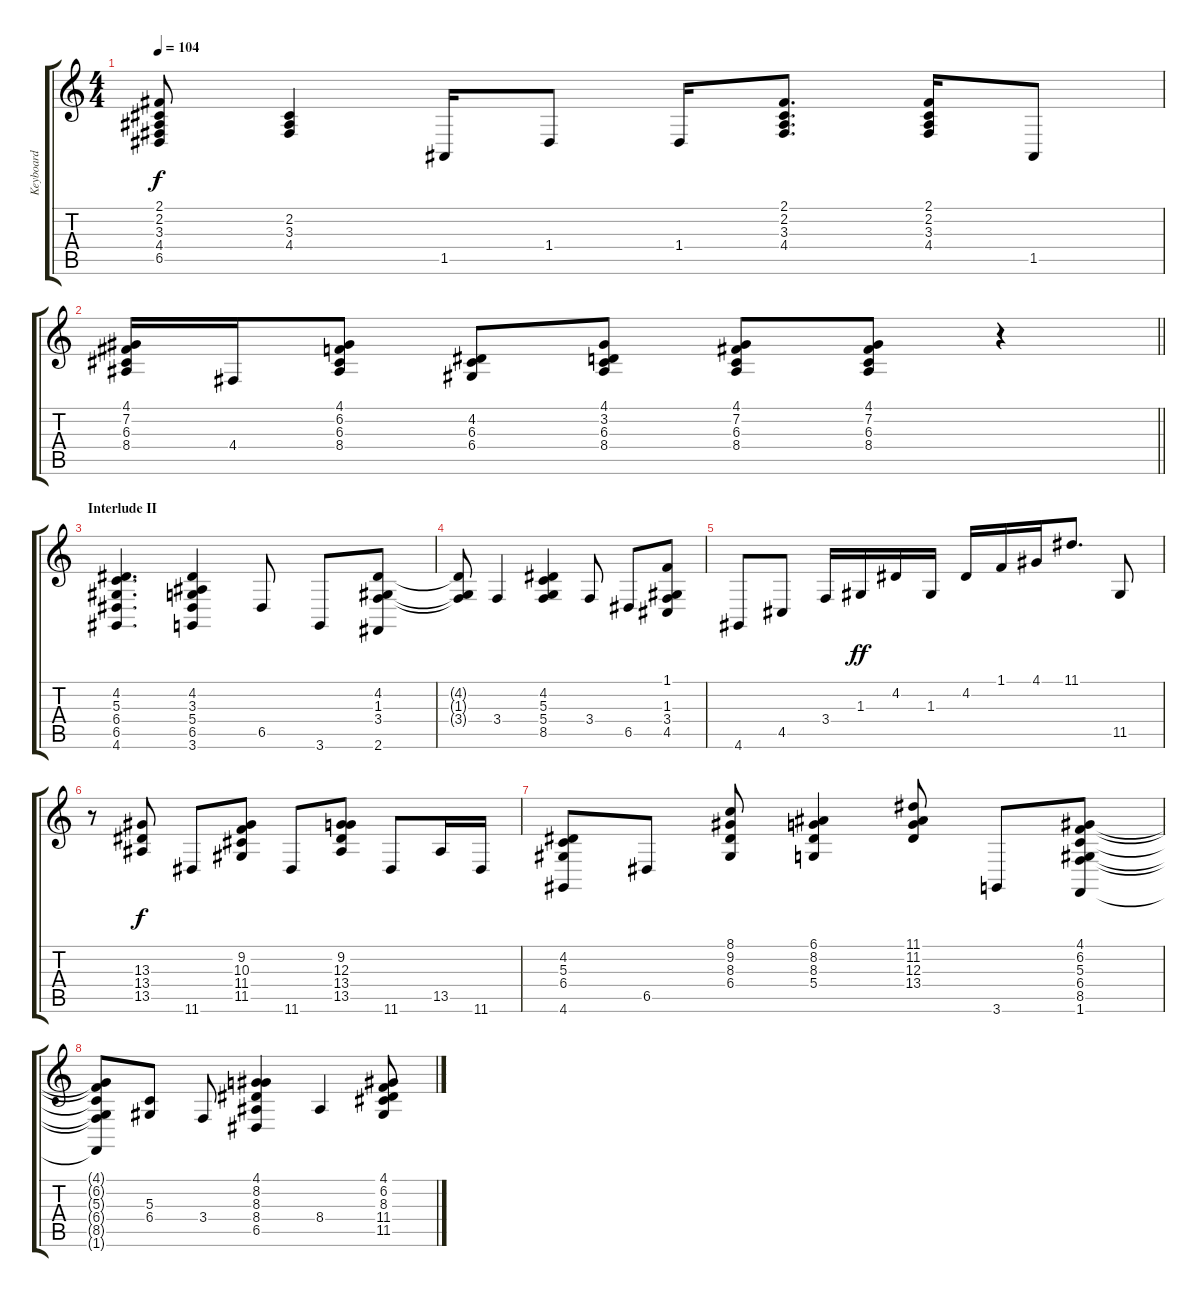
\track ("Keyboard" "Keyboard") {instrument brightacousticpiano}
\staff {score tabs}
\tuning (E4 B3 G3 D3 A2 E2) {hide}
\ts (4 4)
\tempo 104
\clef g2
\ks c
(2.1 2.2 3.3 4.4 6.5).8{dy f} (2.2 3.3 4.4).4 1.5.16 1.4.8 1.4.16 (2.1 2.2 3.3 4.4).8{d} (2.1 2.2 3.3 4.4).16 1.5.8 |
\barLineRight lightlight
(4.1 7.2 6.3 8.4).16 4.4.16 (4.1 6.2 6.3 8.4).8 (4.2 6.3 6.4).8 (4.1 3.2 6.3 8.4).8 (4.1 7.2 6.3 8.4).8 (4.1 7.2 6.3 8.4).8 r.4 |
\section ("" "Interlude II")
(4.2 5.3 6.4 6.5 4.6).4{d} (4.2 3.3 5.4 6.5 3.6).4 6.5.8 3.6.8 (4.2 1.3 3.4 2.6).8 |
(4.2{t} 1.3{t} 3.4{t}).8 3.4.4 (4.2 5.3 5.4 8.5).4 3.4.8 6.5.8 (1.1 1.3 3.4 4.5).8 |
4.6.8 4.5.8 3.4.16 1.3.16{dy ff} 4.2.16 1.3.16 4.2.16 1.1.16 4.1.16 11.1.8{d} 11.5.8 |
r.8 (13.3 13.4 13.5).8{dy f} 11.6.8 (9.2 10.3 11.4 11.5).8 11.6.8 (9.2 12.3 13.4 13.5).8 11.6.8 13.5.16 11.6.16 |
(4.2 5.3 6.4 4.6).8 6.5.8 (8.1 9.2 8.3 6.4).8 (6.1 8.2 8.3 5.4).4 (11.1 11.2 12.3 13.4).8 3.6.8 (4.1 6.2 5.3 6.4 8.5 1.6).8 |
(4.1{t} 6.2{t} 5.3{t} 6.4{t} 8.5{t} 1.6{t}).8 (5.3 6.4).8 3.4.8 (4.1 8.2 8.3 8.4 6.5).4 8.4.4 (4.1 6.2 8.3 11.4 11.5).8
